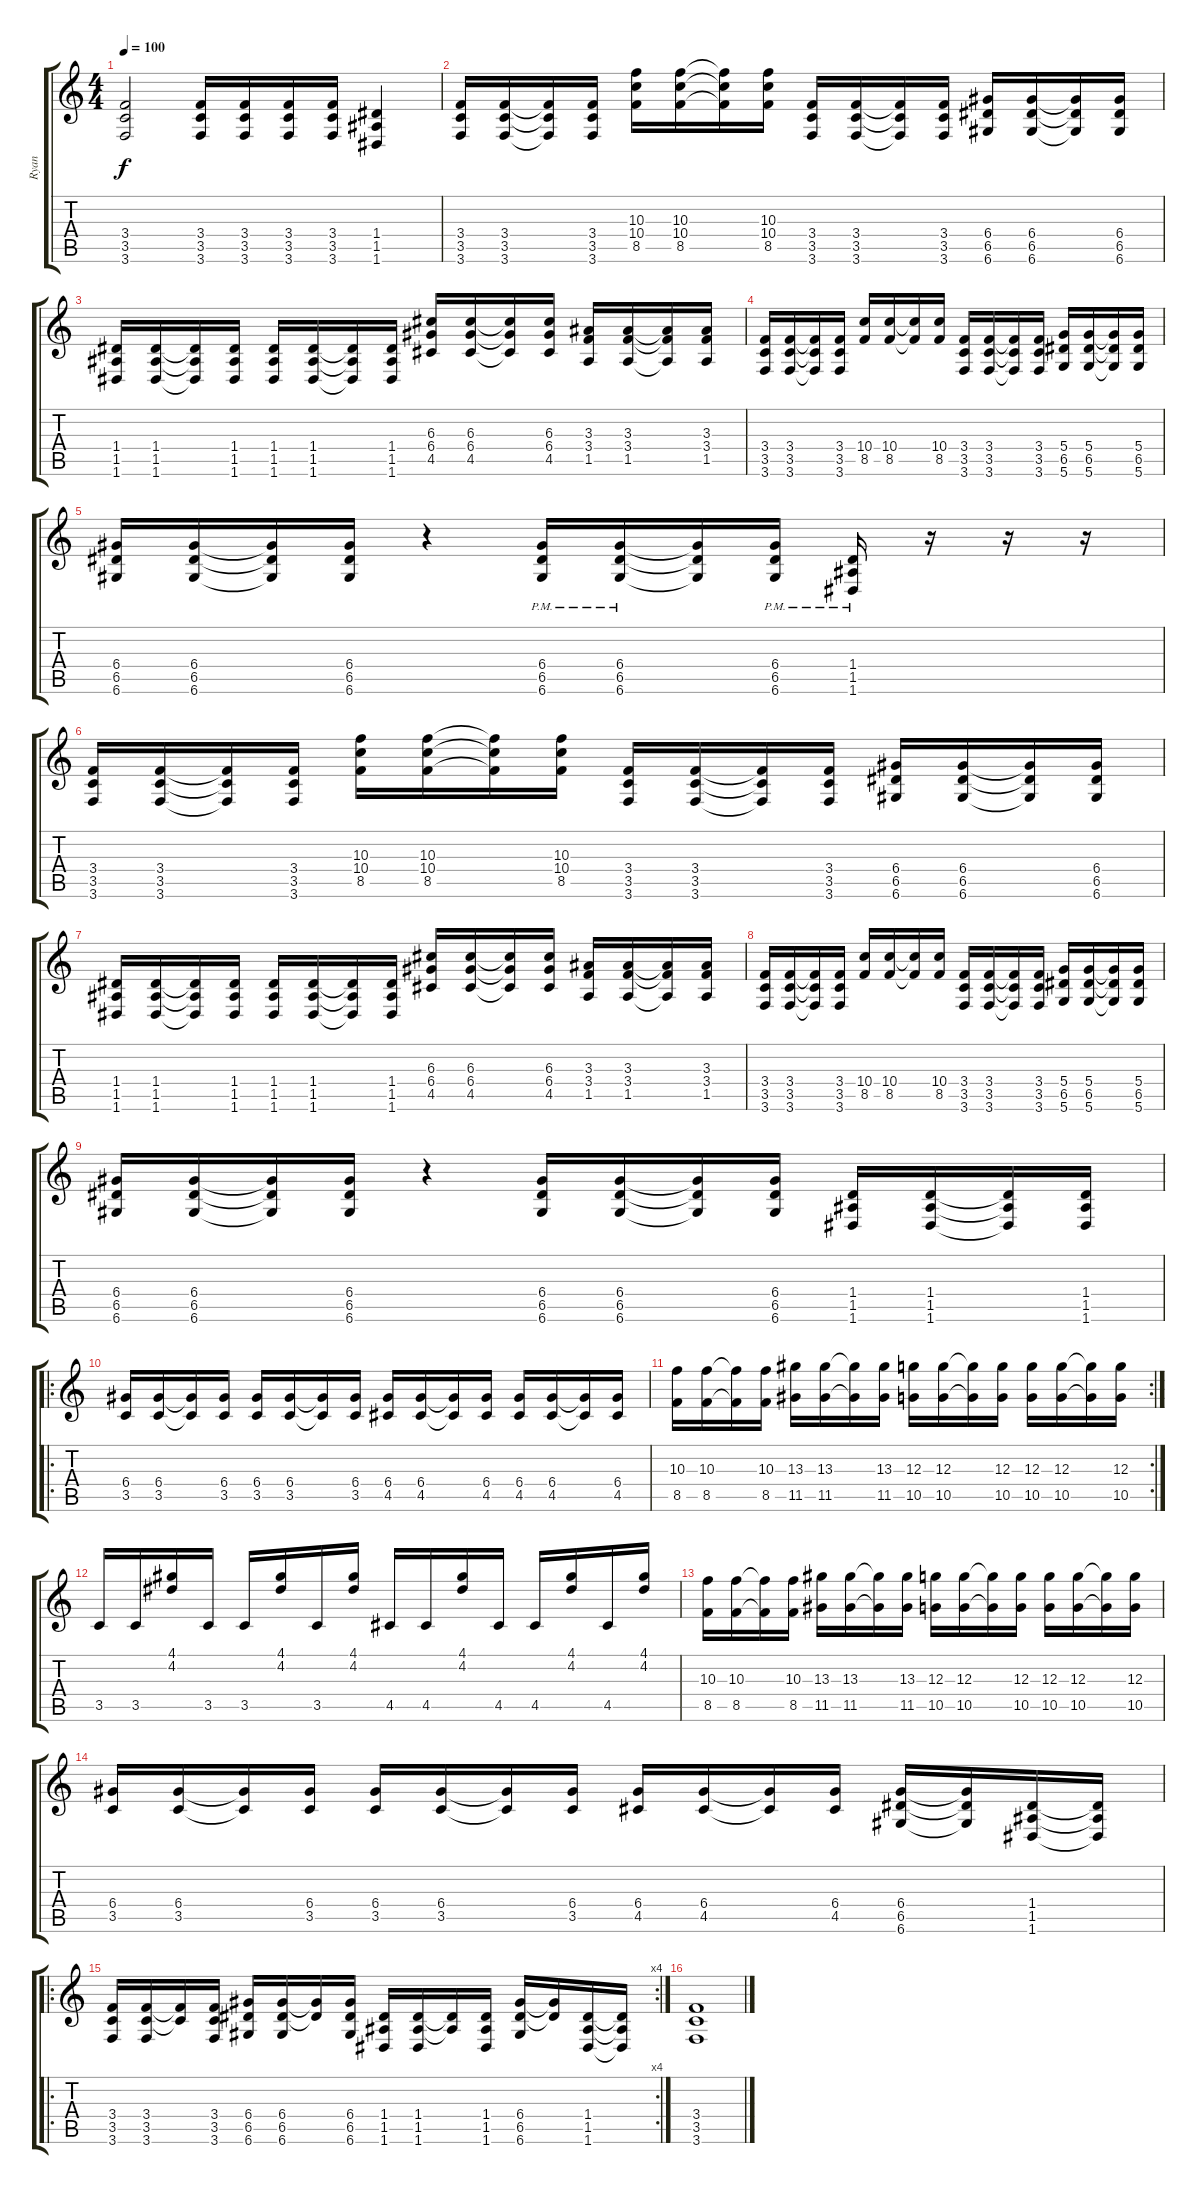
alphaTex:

\track ("Ryan" "Ryan") {instrument distortionguitar}
\staff {score tabs}
\tuning (E4 B3 G3 D3 A2 D2) {hide}
\ts (4 4)
\tempo 100
\clef g2
\ks c
(3.4{t} 3.5{t} 3.6{t}).2{dy f} (3.4 3.5 3.6).16 (3.4 3.5 3.6).16 (3.4 3.5 3.6).16 (3.4 3.5 3.6).16 (1.4 1.5 1.6).4 |
(3.4 3.5 3.6).16 (3.4 3.5 3.6).16 (3.4{t} 3.5{t} 3.6{t}).16 (3.4 3.5 3.6).16 (10.3 10.4 8.5).16 (10.3 10.4 8.5).16 (10.3{t} 10.4{t} 8.5{t}).16 (10.3 10.4 8.5).16 (3.4 3.5 3.6).16 (3.4 3.5 3.6).16 (3.4{t} 3.5{t} 3.6{t}).16 (3.4 3.5 3.6).16 (6.4 6.5 6.6).16 (6.4 6.5 6.6).16 (6.4{t} 6.5{t} 6.6{t}).16 (6.4 6.5 6.6).16 |
(1.4 1.5 1.6).16 (1.4 1.5 1.6).16 (1.4{t} 1.5{t} 1.6{t}).16 (1.4 1.5 1.6).16 (1.4 1.5 1.6).16 (1.4 1.5 1.6).16 (1.4{t} 1.5{t} 1.6{t}).16 (1.4 1.5 1.6).16 (6.3 6.4 4.5).16 (6.3 6.4 4.5).16 (6.3{t} 6.4{t} 4.5{t}).16 (6.3 6.4 4.5).16 (3.3 3.4 1.5).16 (3.3 3.4 1.5).16 (3.3{t} 3.4{t} 1.5{t}).16 (3.3 3.4 1.5).16 |
(3.4 3.5 3.6).16 (3.4 3.5 3.6).16 (3.4{t} 3.5{t} 3.6{t}).16 (3.4 3.5 3.6).16 (10.4 8.5).16 (10.4 8.5).16 (10.4{t} 8.5{t}).16 (10.4 8.5).16 (3.4 3.5 3.6).16 (3.4 3.5 3.6).16 (3.4{t} 3.5{t} 3.6{t}).16 (3.4 3.5 3.6).16 (5.4 6.5 5.6).16 (5.4 6.5 5.6).16 (5.4{t} 6.5{t} 5.6{t}).16 (5.4 6.5 5.6).16 |
(6.4 6.5 6.6).16 (6.4 6.5 6.6).16 (6.4{t} 6.5{t} 6.6{t}).16 (6.4 6.5 6.6).16 r.4 (6.4{pm} 6.5{pm} 6.6{pm}).16 (6.4{pm} 6.5{pm} 6.6{pm}).16 (6.4{t} 6.5{t} 6.6{t}).16 (6.4{pm} 6.5{pm} 6.6{pm}).16 (1.4{pm} 1.5{pm} 1.6{pm}).16 r.16 r.16 r.16 |
(3.4 3.5 3.6).16 (3.4 3.5 3.6).16 (3.4{t} 3.5{t} 3.6{t}).16 (3.4 3.5 3.6).16 (10.3 10.4 8.5).16 (10.3 10.4 8.5).16 (10.3{t} 10.4{t} 8.5{t}).16 (10.3 10.4 8.5).16 (3.4 3.5 3.6).16 (3.4 3.5 3.6).16 (3.4{t} 3.5{t} 3.6{t}).16 (3.4 3.5 3.6).16 (6.4 6.5 6.6).16 (6.4 6.5 6.6).16 (6.4{t} 6.5{t} 6.6{t}).16 (6.4 6.5 6.6).16 |
(1.4 1.5 1.6).16 (1.4 1.5 1.6).16 (1.4{t} 1.5{t} 1.6{t}).16 (1.4 1.5 1.6).16 (1.4 1.5 1.6).16 (1.4 1.5 1.6).16 (1.4{t} 1.5{t} 1.6{t}).16 (1.4 1.5 1.6).16 (6.3 6.4 4.5).16 (6.3 6.4 4.5).16 (6.3{t} 6.4{t} 4.5{t}).16 (6.3 6.4 4.5).16 (3.3 3.4 1.5).16 (3.3 3.4 1.5).16 (3.3{t} 3.4{t} 1.5{t}).16 (3.3 3.4 1.5).16 |
(3.4 3.5 3.6).16 (3.4 3.5 3.6).16 (3.4{t} 3.5{t} 3.6{t}).16 (3.4 3.5 3.6).16 (10.4 8.5).16 (10.4 8.5).16 (10.4{t} 8.5{t}).16 (10.4 8.5).16 (3.4 3.5 3.6).16 (3.4 3.5 3.6).16 (3.4{t} 3.5{t} 3.6{t}).16 (3.4 3.5 3.6).16 (5.4 6.5 5.6).16 (5.4 6.5 5.6).16 (5.4{t} 6.5{t} 5.6{t}).16 (5.4 6.5 5.6).16 |
(6.4 6.5 6.6).16 (6.4 6.5 6.6).16 (6.4{t} 6.5{t} 6.6{t}).16 (6.4 6.5 6.6).16 r.4 (6.4 6.5 6.6).16 (6.4 6.5 6.6).16 (6.4{t} 6.5{t} 6.6{t}).16 (6.4 6.5 6.6).16 (1.4 1.5 1.6).16 (1.4 1.5 1.6).16 (1.4{t} 1.5{t} 1.6{t}).16 (1.4 1.5 1.6).16 |
\ro
(6.4 3.5).16 (6.4 3.5).16 (6.4{t} 3.5{t}).16 (6.4 3.5).16 (6.4 3.5).16 (6.4 3.5).16 (6.4{t} 3.5{t}).16 (6.4 3.5).16 (6.4 4.5).16 (6.4 4.5).16 (6.4{t} 4.5{t}).16 (6.4 4.5).16 (6.4 4.5).16 (6.4 4.5).16 (6.4{t} 4.5{t}).16 (6.4 4.5).16 |
\rc 2
(10.3 8.5).16 (10.3 8.5).16 (10.3{t} 8.5{t}).16 (10.3 8.5).16 (13.3 11.5).16 (13.3 11.5).16 (13.3{t} 11.5{t}).16 (13.3 11.5).16 (12.3 10.5).16 (12.3 10.5).16 (12.3{t} 10.5{t}).16 (12.3 10.5).16 (12.3 10.5).16 (12.3 10.5).16 (12.3{t} 10.5{t}).16 (12.3 10.5).16 |
3.5.16 3.5.16 (4.1 4.2).16 3.5.16 3.5.16 (4.1 4.2).16 3.5.16 (4.1 4.2).16 4.5.16 4.5.16 (4.1 4.2).16 4.5.16 4.5.16 (4.1 4.2).16 4.5.16 (4.1 4.2).16 |
(10.3 8.5).16 (10.3 8.5).16 (10.3{t} 8.5{t}).16 (10.3 8.5).16 (13.3 11.5).16 (13.3 11.5).16 (13.3{t} 11.5{t}).16 (13.3 11.5).16 (12.3 10.5).16 (12.3 10.5).16 (12.3{t} 10.5{t}).16 (12.3 10.5).16 (12.3 10.5).16 (12.3 10.5).16 (12.3{t} 10.5{t}).16 (12.3 10.5).16 |
(6.4 3.5).16 (6.4 3.5).16 (6.4{t} 3.5{t}).16 (6.4 3.5).16 (6.4 3.5).16 (6.4 3.5).16 (6.4{t} 3.5{t}).16 (6.4 3.5).16 (6.4 4.5).16 (6.4 4.5).16 (6.4{t} 4.5{t}).16 (6.4 4.5).16 (6.4 6.5 6.6).16 (6.4{t} 6.5{t} 6.6{t}).16 (1.4 1.5 1.6).16 (1.4{t} 1.5{t} 1.6{t}).16 |
\ro
\rc 4
(3.4 3.5 3.6).16 (3.4 3.5 3.6).16 (3.4{t} 3.5{t}).16 (3.4 3.5 3.6).16 (6.4 6.5 6.6).16 (6.4 6.5 6.6).16 (6.4{t} 6.5{t}).16 (6.4 6.5 6.6).16 (1.4 1.5 1.6).16 (1.4 1.5 1.6).16 (1.4{t} 1.5{t}).16 (1.4 1.5 1.6).16 (6.4 6.5 6.6).16 (6.4{t} 6.5{t}).16 (1.4 1.5 1.6).16 (1.4{t} 1.5{t} 1.6{t}).16 |
(3.4 3.5 3.6).1
